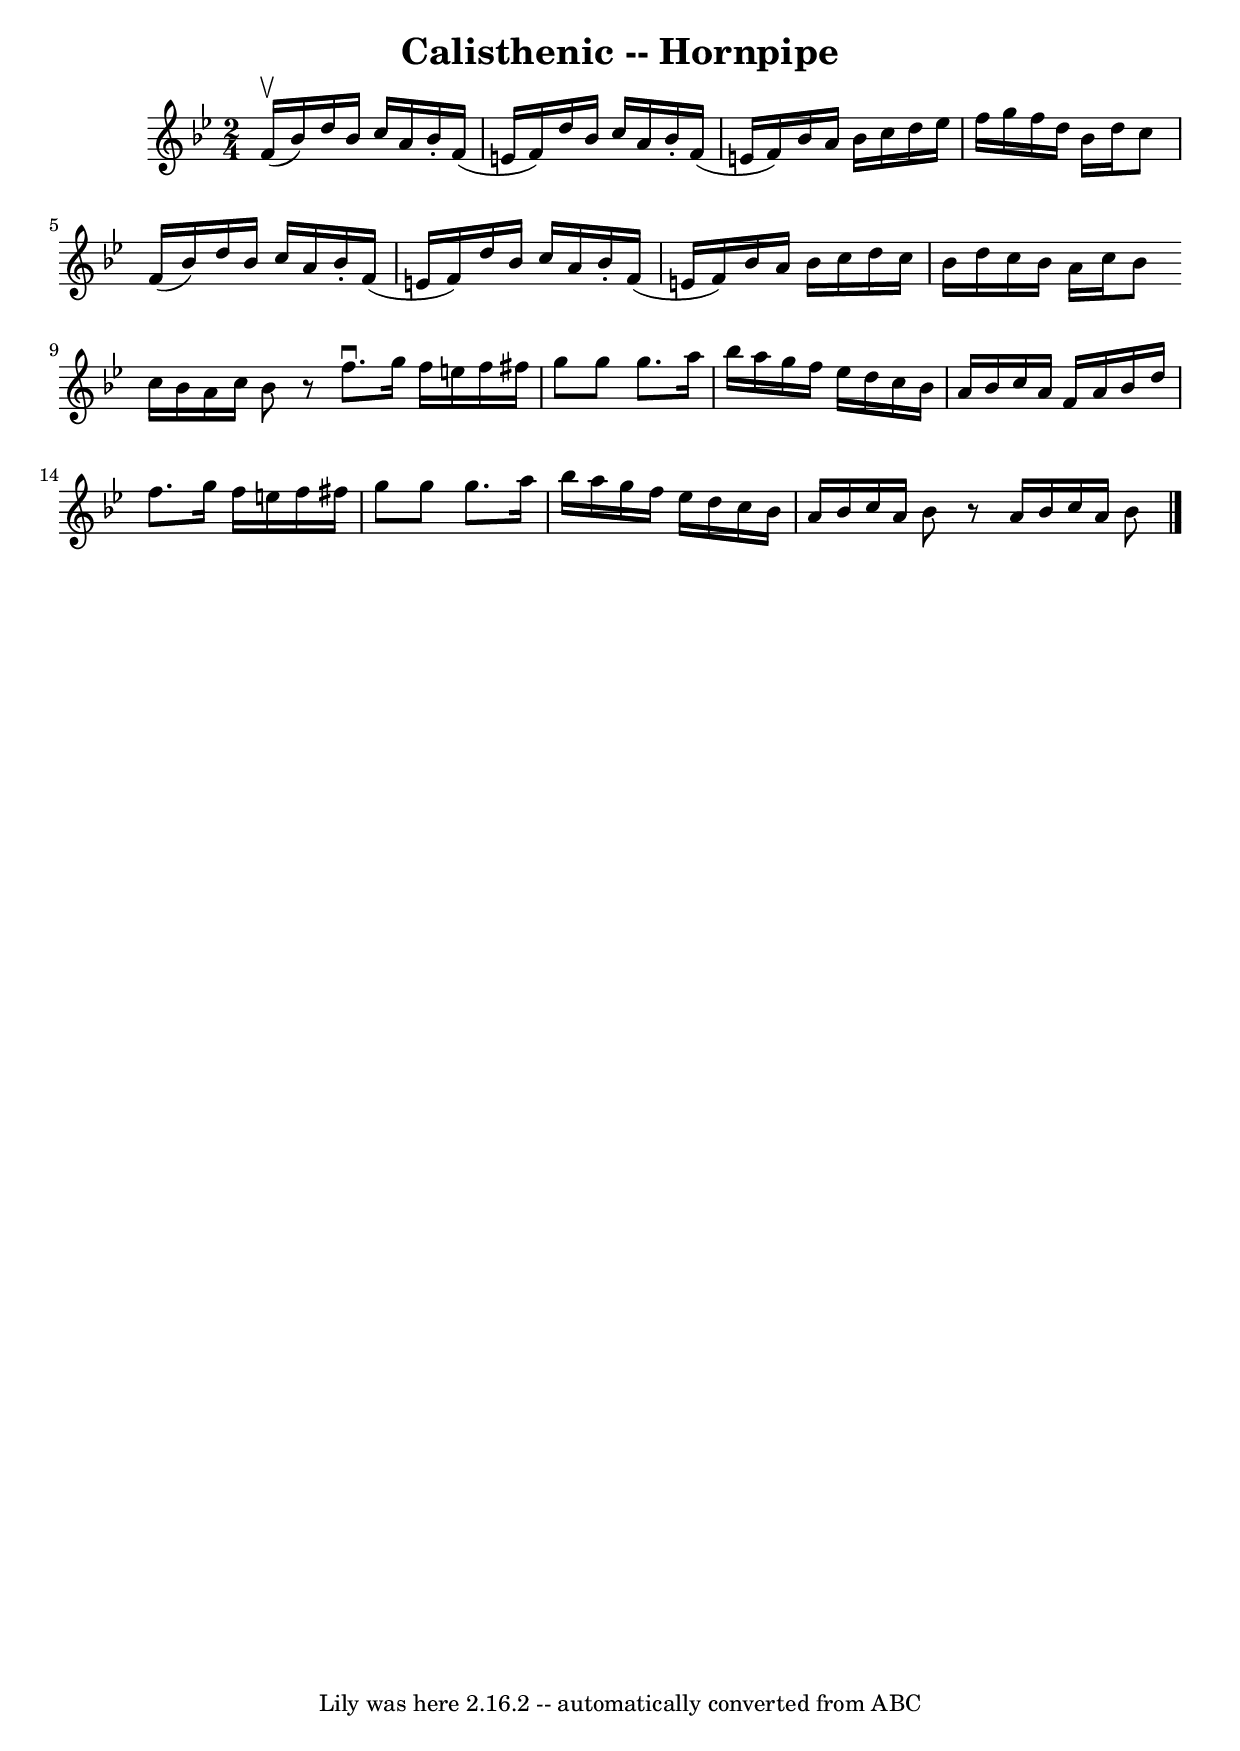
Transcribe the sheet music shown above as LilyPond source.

\version "2.16.2"
\include "Mammoth.ily"
\header {
  %% book = "Cole's 1000 Fiddle Tunes"
  crossRefNumber = "1"
  footnotes = ""
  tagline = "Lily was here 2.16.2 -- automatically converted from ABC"
  title = "Calisthenic -- Hornpipe"

}
voicedefault =  {


  \time 2/4 
  \key bes \major f'16 (^\upbow bes'16) |
  d''16    
  bes'16 c''16 a'16 bes'16-. f'16 (e'16 f'16) |
  
  d''16 bes'16 c''16 a'16 bes'16-. f'16 (e'16 f'16) 
  |
  bes'16 a'16 bes'16 c''16 d''16 ees''16 f''16    
  g''16  |
  f''16 d''16 bes'16 d''16 c''8 f'16 (bes'16-) |
  d''16 bes'16 c''16 a'16 bes'16-. f'16 (e'16   
  f'16) |
  d''16 bes'16 c''16 a'16 bes'16-. f'16 (
  e'16 f'16) |
  bes'16 a'16 bes'16 c''16 d''16 c''16 
  bes'16 d''16  |
  c''16 bes'16 a'16 c''16 bes'8  
  \bar ":|" c''16 bes'16 a'16 c''16 bes'8    r8 \bar "|."     
  \bar "|:" f''8.^\downbow g''16 f''16 e''16 f''16 fis''16  
  |
  g''8 g''8 g''8. a''16  |
  bes''16 a''16 g''16 
  f''16 ees''16 d''16 c''16 bes'16  |
  a'16 bes'16    
  c''16 a'16 f'16 a'16 bes'16 d''16  |
  f''8. g''16   
  f''16 e''16 f''16 fis''16  |
  g''8 g''8 g''8. a''16  
  |
  bes''16 a''16 g''16 f''16 ees''16 d''16 c''16    
  bes'16  |
  a'16 bes'16 c''16 a'16 bes'8    r8 \bar ":|"   
  a'16 bes'16 c''16 a'16 bes'8  \bar "|."   

}

\score{
  <<

    \context Staff="default"
    {
      \voicedefault 
      
    }

  >>
  \layout {
    
  }
  \midi {
  }

}
